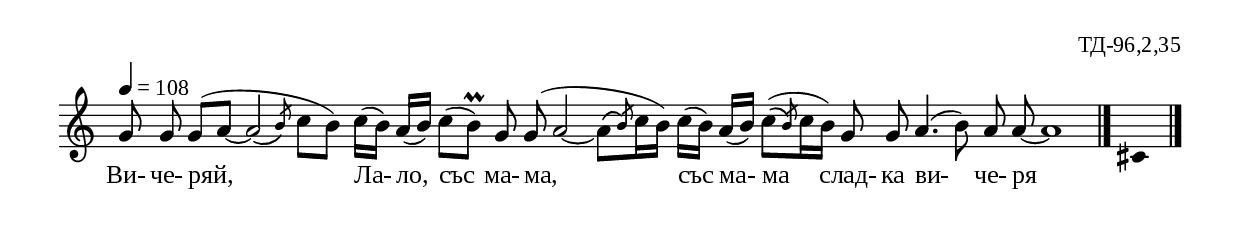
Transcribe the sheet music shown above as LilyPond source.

%{
sva_096_2_35
%}

\include "td-preamble.ly"

\score {
\relative c'' {
\tempo 4 = 108
%%\time 2/4
\cadenzaOn
g8\noBeam g g8([ a~] \afterGrace a2\( { \stdB b8\) \stdE } c8[ b]) c16([ b]) a[( b])
c8([ b\prall]) g8\noBeam 
g( a2~ \afterGrace a8[\( { \stdB b8\) \stdE } c16 b]) \bar "" c16([ b]) \bar "" a([ b]) \bar ""
\afterGrace c8([\( { \stdB b8\) \stdE } c16 b]) g8\noBeam g a4.( b8) a8\noBeam a8~ a1
\bar "|." 
s4 \fixB cis, 
\bar "|." 
}
\addlyrics { Ви- че- ряй, Ла- ло, със ма- ма, със ма- ма слад- ка ви- че- ря }
%
\layout {
   \context { \Staff \remove "Time_signature_engraver" } 
  indent = #0
  line-width = 190\mm
  ragged-right=##f
}
%
\midi { 
	\context {
		\Score
		tempoWholesPerMinute = #(ly:make-moment 108 4)
		}
	}
}
%
\header{
  opus = "ТД-96,2,35"
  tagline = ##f
}


